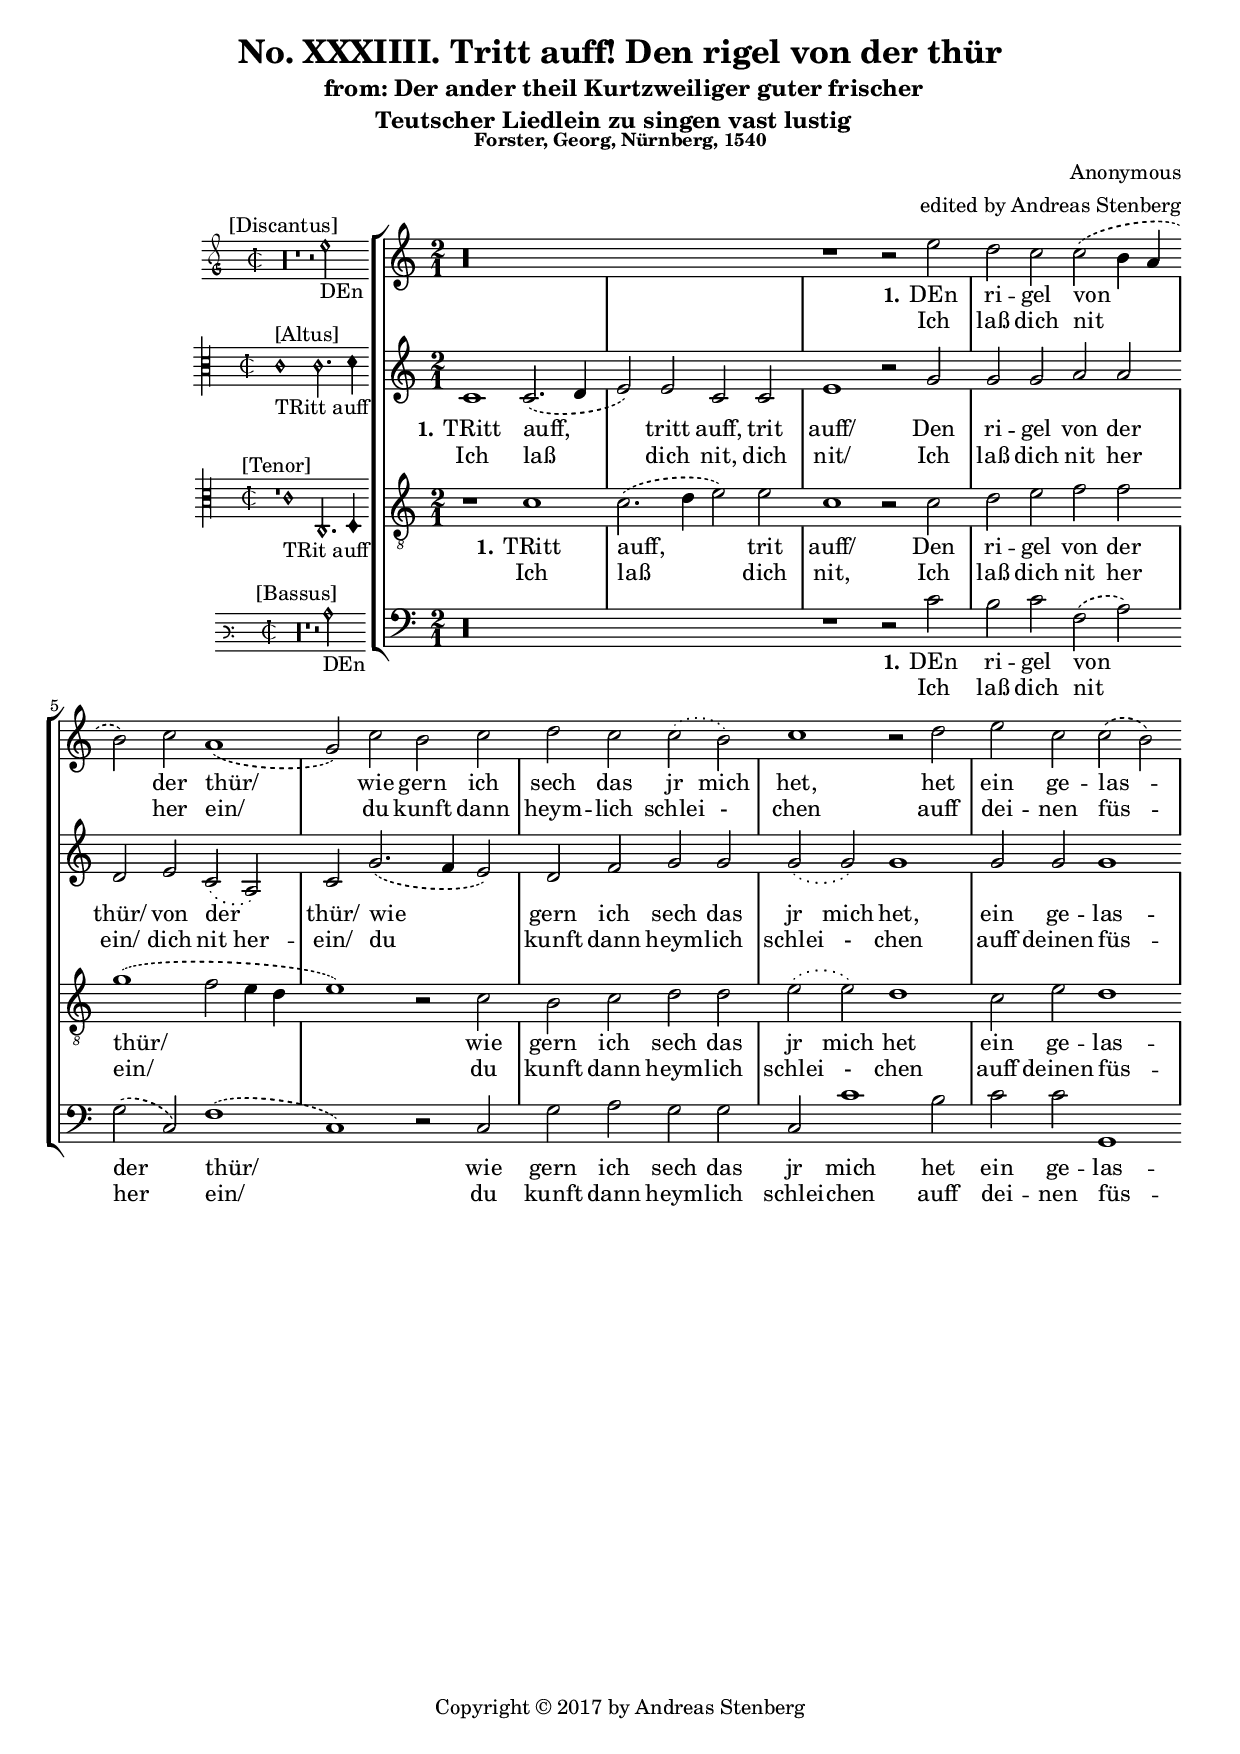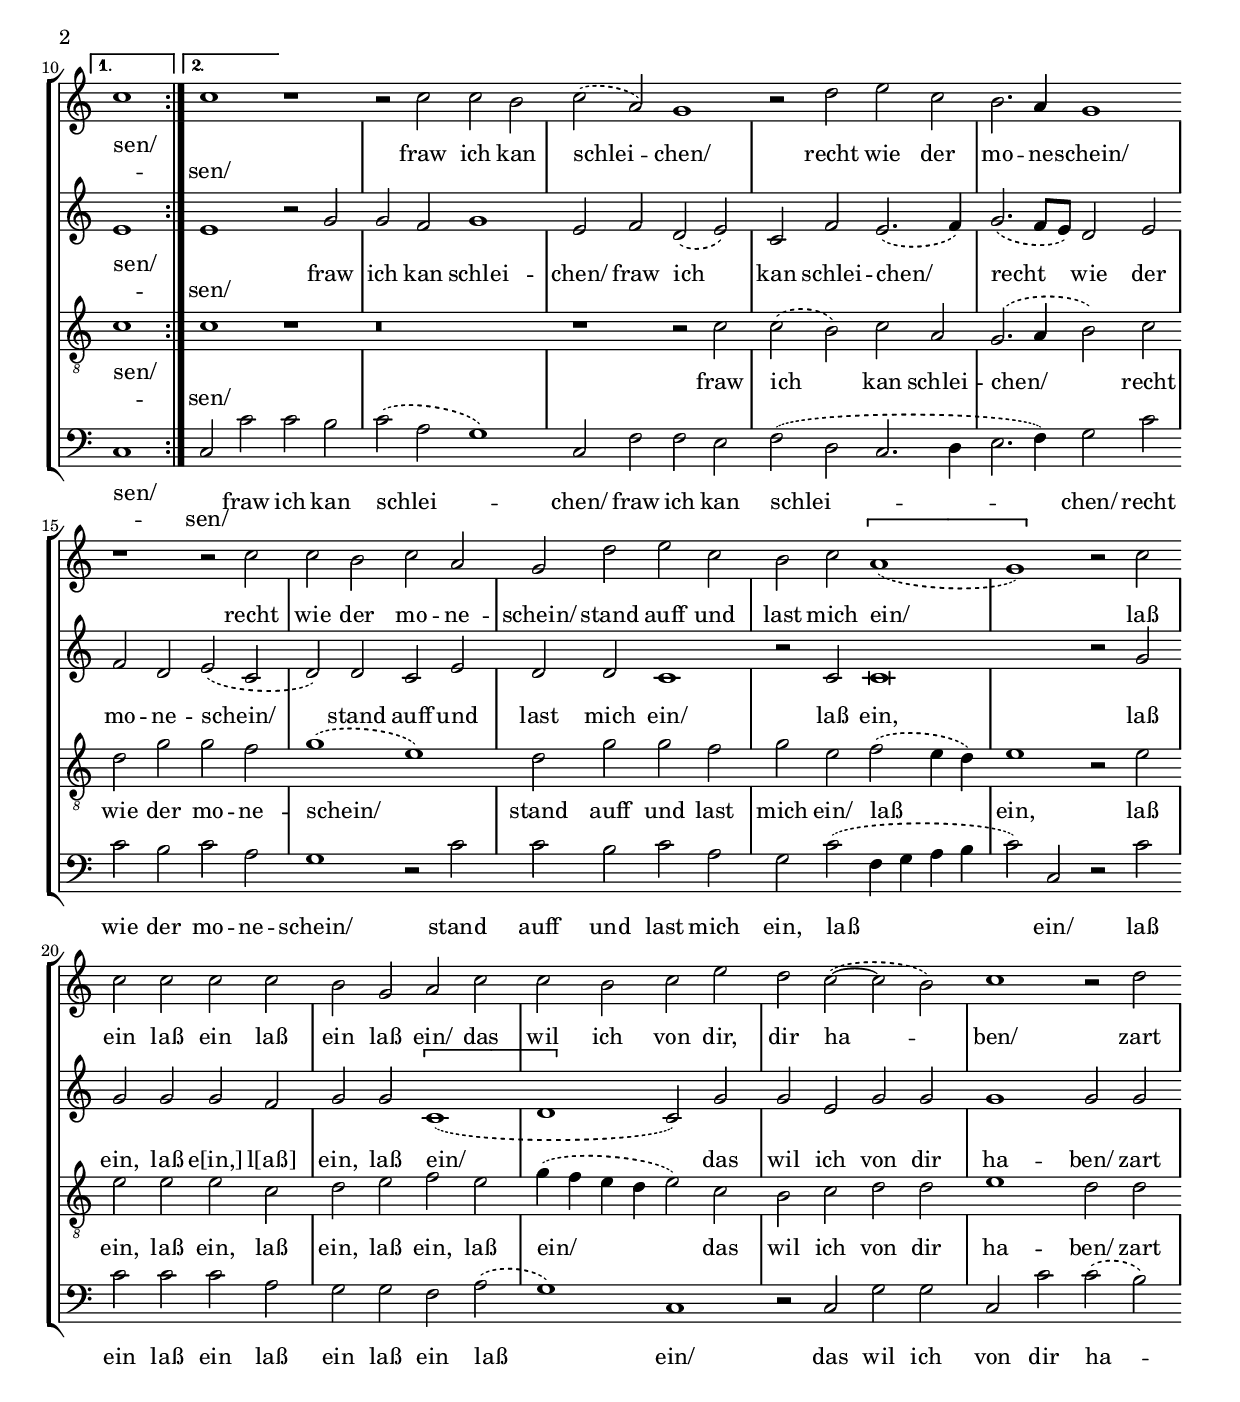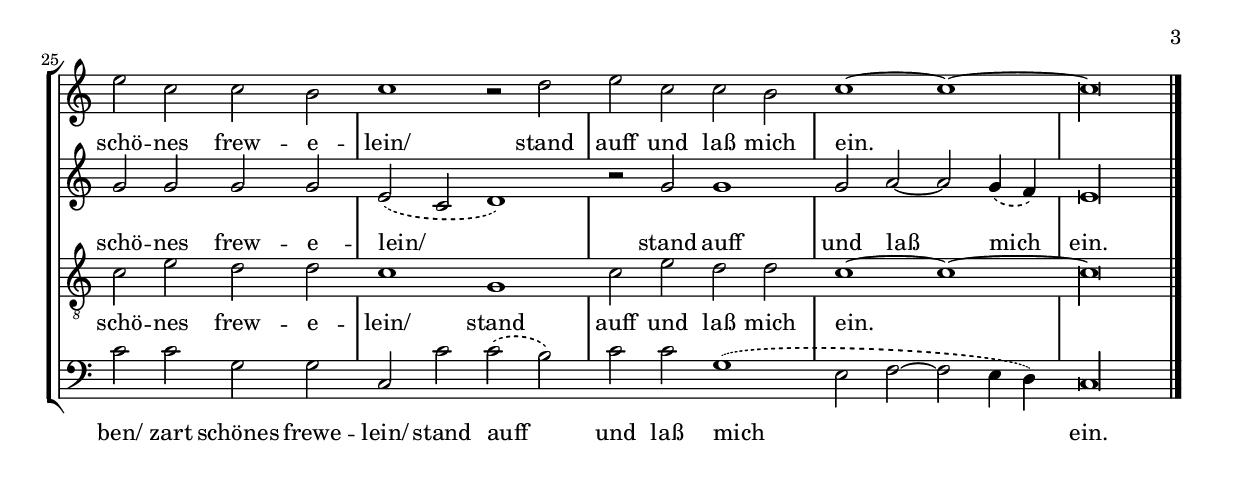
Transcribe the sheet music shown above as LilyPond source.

\version "2.18.0"
\language "deutsch"
#(define ((double-time-signature glyph a b) grob)
   (grob-interpret-markup grob
     (markup #:override '(baseline-skip . 2.5) #:number
       (#:line ((markup (#:fontsize 4 #:musicglyph glyph))
                (#:fontsize -1 #:column (a b)))))))
#(append! supported-clefs '(("mensural-f3" . ("clefs.mensural.f" 0 0))))
#(append! supported-clefs '(("mensural-f3" . ("clefs.mensural.f" 0 0))))
#(set-global-staff-size 18)
dropLyrics = {
  \override LyricText.extra-offset = #'(0 . -1)
  \override LyricHyphen.extra-offset = #'(0 . -1)
  \override LyricExtender.extra-offset = #'(0 . -1)
  \override StanzaNumber.extra-offset = #'(0 . -1)
}
unDropLyrics = {
  \override LyricText.extra-offset = #'(0 . 0)
  \override LyricHyphen.extra-offset = #'(0 . 0)
  \override LyricExtender.extra-offset = #'(0 . 0)
  \override StanzaNumber.extra-offset = #'(0 . 0)
}
leftbrace = \set stanza = \markup {
  \hspace #1
  \translate #'(0 . -0.6) \left-brace #25 }

rightbrace = \set stanza = \markup {
  \hspace #1
  \translate #'(0 . 0.4) \right-brace #25 }

\header {
  title = "No. XXXIIII. Tritt auff! Den rigel von der thür"
  subtitle =\markup{ \center-column { " from: Der ander theil Kurtzweiliger guter frischer"
                                      "Teutscher Liedlein zu singen vast lustig  " }}
  subsubtitle ="Forster, Georg, Nürnberg, 1540"
  composer ="Anonymous"
  arranger = "edited by Andreas Stenberg"
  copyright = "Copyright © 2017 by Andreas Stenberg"

}


verse= \lyricmode {
  \set stanza = "1."
  DEn  ri -- gel von der thür/
  wie gern ich sech das jr mich het,
  het ein ge -- las -- sen/ _
  \dropLyrics
  fraw ich kan schlei -- chen/
  recht wie der mo -- ne -- schein/
  recht wie der mo -- ne -- schein/
  stand auff und last mich ein/
  \repeat unfold 3 { laß ein } laß ein/
  das wil ich von dir, dir ha -- ben/
  zart schö -- nes frew -- e -- lein/
  stand auff und laß mich ein.
}
verseII= \lyricmode {
  Ich laß dich nit her ein/
  du kunft dann heym -- lich schlei - chen
  auff dei -- nen füs -- _ sen/
}
incipitDiscantus = \markup{
  \score{
    {
      \set Staff.instrumentName=" "
      \override NoteHead.style = #'petrucci
      \override Rest.style = #'neomensural
      \override Staff.TimeSignature.style = #'mensural
      \cadenzaOn
      \clef "petrucci-g"
      \key c \major
      \time 2/2
      r \longa^\markup \center-align "[Discantus]" r1r2 e''2 _"DEn "  %two bars

    }
    \layout {
      \context {\Voice
                \remove Ligature_bracket_engraver
                \consists Mensural_ligature_engraver
      }
      line-width=5.5\cm
    }
  }
}

staffSoprano = \new Staff {
  \override Score.MetronomeMark.stencil = ##f
  \tempo 1 = 80
  \set Staff.instrumentName = \incipitDiscantus
  \set Staff.midiInstrument = "choir aahs"
  \key c \major
  \clef treble
  \time 2/1
  \relative c' {
    \context Voice = "melodySop" {
      \dynamicUp
      \override Staff.BarLine.transparent = ##t
      %\set Timing.defaultBarType = "!"
      % Type notes here
      \set suggestAccidentals = ##t
      \slurDashed
      \phrasingSlurDotted
      \repeat volta 2 {
        r\longa
        r1 r2 e'2
        d2 c2 c2( h4 a4
        h2) c2 a1(
        g2) c2 h2 c2
        d2 c2 c2\( h2 \)	%% end of first system
        c1 r2 d2
        e2 c2 c2( h2)
      }
      \alternative {
        {  c1
           \revert Staff.BarLine.transparent }
        {  c1      \override Staff.BarLine.transparent = ##t
        }
      }
      r1
      r2 c2
      c2 h2
      c2( a2) g1
      r2 d'2 e2 c2
      h2. a4 g1
      r1 r2 c2
      c2 h2 	%% end of second system
      c2 a2
      g2 d'2 e2 c2
      h2 c2 \[a1(
      g1)\] r2 c2
      c2 c2 c2 c2
      h2 g2 a2 c2
      c2 h2 c2 e2		%% end of third line
      d2 c2~( c2  h2)
      c1 r2 d2
      e2 c2 c2 h2
      c1 r2 d2
      e2 c2 c2 h2
      c1~
      c1~
      \cadenzaOn
      c\longa
      \revert Staff.BarLine.transparent
      \bar "|."
    }
  }

}

incipitAltus = \markup{
  \score{
    {
      \set Staff.instrumentName=" "
      \override NoteHead.style = #'petrucci
      \override Rest.style = #'neomensural
      \override Staff.TimeSignature.style = #'mensural
      \cadenzaOn
      \clef "petrucci-c3"
      \key c \major
      \time 2/2
      c'1^"[Altus]" _"TRitt auff" c'2. d'4
    }
    \layout {
      \context {\Voice
                \remove Ligature_bracket_engraver
                \consists Mensural_ligature_engraver
      }
      line-width=5.5\cm
    }
  }
}
verseA = \lyricmode {
  \set stanza = "1."
  TRitt auff, tritt auff, trit auff/
  Den  ri -- gel von der thür/
  von der _ thür/
  wie gern ich sech das jr mich het,
  ein ge -- las -- sen/ _
  \dropLyrics
  fraw ich kan schlei -- chen/
  fraw ich kan schlei -- chen/
  recht wie der mo -- ne -- schein/
  stand auff und last mich ein/
  \repeat unfold 2 { laß ein, } laß e[in,] l[aß] ein, laß ein/
  das wil ich von dir ha -- ben/
  zart schö -- nes frew -- e -- lein/
  stand auff und laß mich ein.
}
verseAII = \lyricmode {
  Ich laß dich nit, dich nit/
  Ich laß dich nit her ein/
  dich nit her -- ein/
  du kunft dann heym -- lich schlei - chen
  auff deinen füs -- _ sen/
}
staffAlto = \new Staff {
  \set Staff.instrumentName = \incipitAltus
  \set Staff.midiInstrument = "choir aahs"
  \key c \major
  \clef "G"
  \relative c' {
    \context Voice = "melodyAlt" {
      \dynamicUp
      \override Staff.BarLine.transparent = ##t
      % Type notes here
      \slurDashed
      \phrasingSlurDotted
      \repeat volta 2 {
        c1 c2.( d4
        e2) e2 c2 c2
        e1 r2 g2
        g2 g2 a2 a2
        d,2 e2 c2\( a2\)		%% end of first system
        c2 g'2.( f4 e2)
        d2 f2 g2 g2
        g2\( g2\) g1
        g2 g2 g1
      }
      \alternative {
        {  e1  \revert Staff.BarLine.transparent }
        { e1   \override Staff.BarLine.transparent = ##t  }
      }
      r2 g2
      g2 f2 g1
      e2 f2		%% end of second system
      d2( e2)	%% the last note is a to the orginal print added handwriten correction
      c2 f2 e2.( f4)
      g2.( f8 e8) d2 e2
      f2 d2 e2( c2
      d2) d2 c2 e2
      d2 d2 c1
      r2 c2 c\breve
       r2 g'2
      g2 g2 g2 f2 %% end of third system
      g2 g2 \[c,1(
      d1\] c2) g'2
      g2 e2 g2 g2
      g1 g2 g2
      g2 g2 g2 g2
      e2( c2 d1)
      r2 g2 g1
      g2 a2~ a2 g4( f4)
      e\longa
      \revert Staff.BarLine.transparent
    }

    \bar "|."
  }

}

incipitTenor = \markup{
  \score{
    {
      \set Staff.instrumentName=" "
      \override NoteHead.style = #'petrucci
      \override Rest.style = #'neomensural
      \override Staff.TimeSignature.style = #'mensural
      \cadenzaOn
      \clef "petrucci-c3"
      \key c \major
      \time 2/2
      r1^\markup \center-align "[Tenor]"c'1_\markup "TRit auff"  c2. d4  %two bars

    }
    \layout {
      \context {\Voice
                \remove Ligature_bracket_engraver
                \consists Mensural_ligature_engraver
      }
      line-width=5.5\cm
    }
  }
}
verseT = \lyricmode {
  \set stanza = "1."
  TRitt auff,  trit auff/
  Den  ri -- gel von der thür/
  wie gern ich sech das jr mich het
  ein ge -- las -- sen/ _
  \dropLyrics
  fraw ich kan schlei -- chen/
  recht wie der mo -- ne -- schein/
  stand auff und last mich ein/
  \repeat unfold 5 { laß ein, }  laß ein/
  das wil ich von dir ha -- ben/
  zart schö -- nes frew -- e -- lein/
  stand auff und laß mich ein.
}
verseTII = \lyricmode {
  Ich laß dich nit,
  Ich laß dich nit her ein/
  du kunft dann heym -- lich schlei - chen
  auff deinen füs -- _ sen/
}
staffTenor = \new Staff {
  \set Staff.instrumentName = \incipitTenor
  \set Staff.midiInstrument = "choir aahs"
  \key c \major
  \clef "G_8"
  \relative c' {
    \context Voice = "melodyTen" {
      \dynamicUp
      \override Staff.BarLine.transparent = ##t
      % Type notes here
      \slurDashed
      \phrasingSlurDotted
      \repeat volta 2 {
        r1 c1
        c2.( d4 e2) e2
        c1 r2 c2
        d2 e2 f2 f2
        g1( f2 e4 d4
        e1) r2 c2
        h2 c2	%% end of first system
        d2 d2
        e2\( e2\) d1
        c2 e2 d1
      }
      \alternative {
        {  c1 \revert Staff.BarLine.transparent }
        { c1  \override Staff.BarLine.transparent = ##t }
      }
      r1
      r\breve
      r1 r2 c2
      c2( h2) c2 a2
      g2.( a4 h2) c2
      d2 g2 g2 f2	%% end of second line
      g1( e1)
      d2 g2 g2 f2
      g2 e2 f2( e4 d4)
      e1 r2 e2
      e2 e2 e2 c2
      d2 e2 f2 e2
      g4( f4 e4 d4		%% end of third line
      e2) c2
      h2 c2 d2 d2
      e1 d2 d2
      c2 e2 d2 d2
      c1 g1
      c2 e2 d2 d2
      c1~
      c1~
      c\longa
      \revert Staff.BarLine.transparent
    }

    \bar "|."
  }

}
incipitBassus = \markup{
  \score{
    {
      \set Staff.instrumentName=" "
      \override NoteHead.style = #'petrucci
      \override Rest.style = #'neomensural
      \override Staff.TimeSignature.style = #'mensural
      \cadenzaOn
      \clef "mensural-f3"
      \key c \major
      \time 2/2
      r\longa ^\markup \center-align "[Bassus]" r1 r2 c'2_"DEn"     %two bars

    }
    \layout {
      \context {\Voice
                \remove Ligature_bracket_engraver
                \consists Mensural_ligature_engraver
      }
      line-width=5.5\cm
    }
  }
}

verseB= \lyricmode {
  \set stanza = "1."
  DEn  ri -- gel von der thür/
  wie gern ich sech das jr mich
  het ein ge -- las -- sen/ _
  \dropLyrics
  fraw ich kan schlei -- chen/
  fraw ich kan schlei -- chen/
  recht wie der mo -- ne -- schein/
  stand auff und last mich ein,  laß ein/
  \repeat unfold 4 { laß ein } laß ein/
  das wil ich von dir ha -- ben/
  zart schönes frewe -- lein/
  stand auff und laß mich ein.
}
verseBII= \lyricmode {
  Ich laß dich nit her ein/
  du kunft dann heym -- lich schlei -- chen
  auff dei -- nen füs -- _ sen/
}
staffBass = \new Staff {
  \set Staff.instrumentName = \incipitBassus
  \set Staff.midiInstrument = "choir aahs"
  \key c \major
  \clef bass
  \relative c {
    \context Voice = "melodyBas" {
      \dynamicUp

      \override Staff.BarLine.transparent = ##t
      % Type notes here
      \slurDashed
      \repeat volta 2 {
        r\longa
        r1 r2 c'2
        h2 c2 f,2( a2)
        g2( c,2) f1(
        c1) r2 c2
        g'2 a2 g2 g2
        c,2 c'1 h2
        c2 c2 	%% end of first line
        g,1 }
      \alternative {
        {  c1  \revert Staff.BarLine.transparent }
        { c2 c'2       \override Staff.BarLine.transparent = ##t }
      }
      c2 h2
      c2( a2 g1)
      c,2 f2 f2 e2
      f2( d2 c2. d4
      e2. f4)
      g2 c2 c2 h2
      c2 a2 g1
      r2 c2		%% end of second line
      c2 h2 c2 a2
      g2 c2( f,4 g4 a4 h4
      c2) c,2 r2 c'2
      c2 c2 c2 a2
      g2 g2 f2 a2(
      g1) c,1 	%% end of third line
      r2 c2 g'2 g2
      c,2 c'2 c2( h2)
      c2 c2 g2 g2
      c,2 c'2 c2( h2)
      c2 c2 g1(
      e2 f2~ f2 e4 d4)
      c\longa
    }
    \revert Staff.BarLine.transparent
    \bar "|."
  }

}


\score {
  \new StaffGroup
  <<
    \staffSoprano
    \context Lyrics = "lmelodySop" \lyricmode { \lyricsto "melodySop"
                                                \verse }
    \context Lyrics = "lmelodySopII" \lyricmode { \lyricsto "melodySop"
                                                  \verseII }

    \staffAlto
    \context Lyrics = "lmelodyAlt" \lyricmode { \lyricsto "melodyAlt"
                                                \verseA }
    \context Lyrics = "lmelodyAltII" \lyricmode { \lyricsto "melodyAlt"
                                                  \verseAII }

    \staffTenor
    \context Lyrics = "lmelodyTen" \lyricmode { \lyricsto "melodyTen"
                                                \verseT }
    \context Lyrics = "lmelodyTenII" \lyricmode { \lyricsto "melodyTen"
                                                  \verseTII }

    \staffBass
    \context Lyrics = "lmelodyBas" \lyricmode { \lyricsto "melodyBas"
                                                \verseB }
    \context Lyrics = "lmelodyBasII" \lyricmode { \lyricsto "melodyBas"
                                                  \verseBII }

  >>


  \layout {
    indent = 5.5\cm
  }
}

\score {
  \unfoldRepeats
  \new StaffGroup
  <<
    \staffSoprano
    \context Lyrics = "lmelodySop" \lyricmode { \lyricsto "melodySop"
                                                \verse \verseII }

    \staffAlto
    \context Lyrics = "lmelodyAlt" \lyricmode { \lyricsto "melodyAlt"
                                                \verseA  \verseAII }

    \staffTenor
    \context Lyrics = "lmelodyTen" \lyricmode { \lyricsto "melodyTen"
                                                \verseT   \verseTII }

    \staffBass
    \context Lyrics = "lmelodyBas" \lyricmode { \lyricsto "melodyBas"
                                                \verseB  \verseBII }
  >>

  \midi {
  }

}

\paper {
  ragged-bottom =##t
  ragged-last-bottom =##t
}



